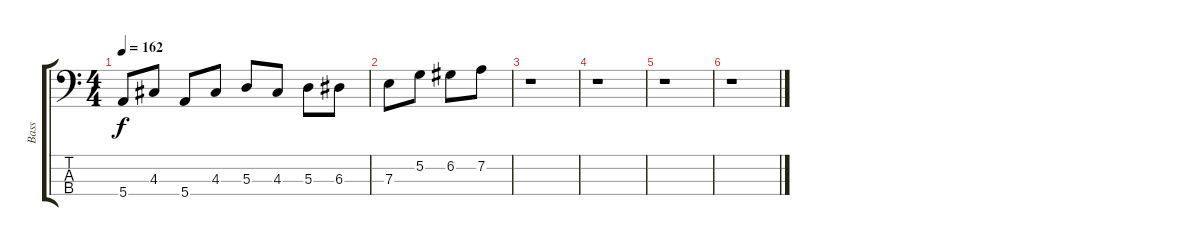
\track ("Bass" "Bass") {instrument electricbassfinger}
\staff {score tabs}
\tuning (G2 D2 A1 E1) {hide}
\ts (4 4)
\tempo 162
\clef f4
\ks c
5.4.8{dy f} 4.3.8 5.4.8 4.3.8 5.3.8 4.3.8 5.3.8 6.3.8 |
7.3.8 5.2.8 6.2.8 7.2.8 |
r.1 |
r.1 |
r.1 |
r.1
